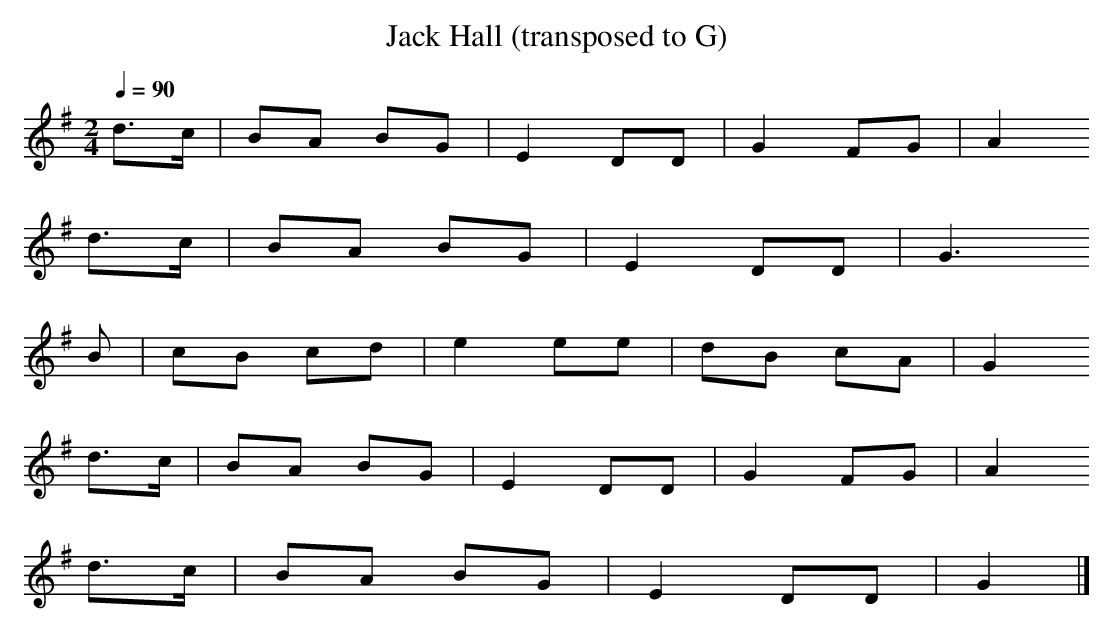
X:1
T:Jack Hall (transposed to G)
Q:1/4=90
M:2/4
L:1/16
K:G
d3c|B2A2 B2G2|E4D2D2|G4F2G2|A4
d3c|B2A2 B2G2|E4D2D2|G6
B2|c2B2 c2d2|e4e2e2|d2B2 c2A2|G4
d3c|B2A2 B2G2|E4D2D2|G4F2G2|A4
d3c|B2A2 B2G2|E4D2D2|G4|]
